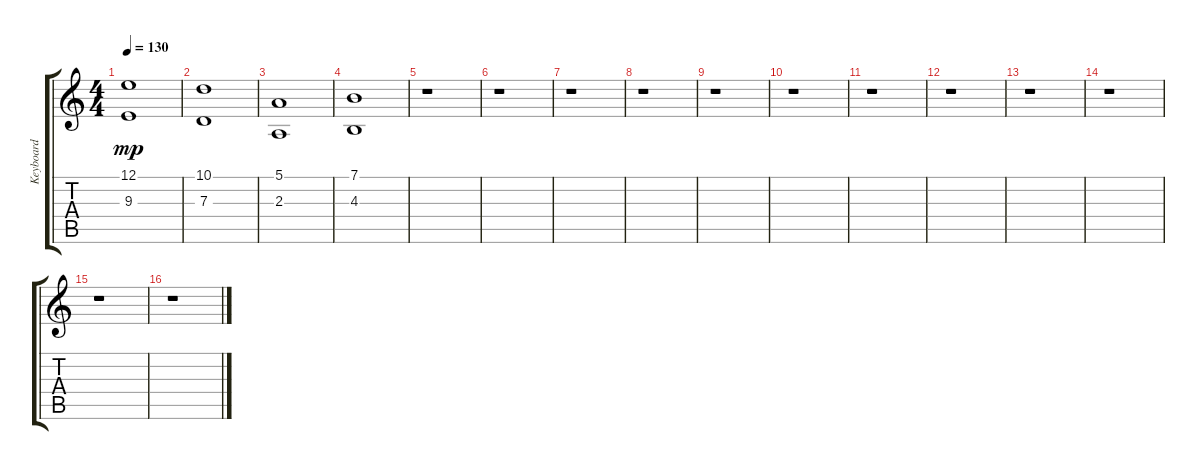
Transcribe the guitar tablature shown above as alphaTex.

\track ("Keyboard" "Keyboard") {instrument frenchhorn}
\staff {score tabs}
\tuning (E4 B3 G3 D3 A2 E2) {hide}
\ts (4 4)
\tempo 130
\clef g2
\ks c
(12.1 9.3).1{dy mp} |
(10.1 7.3).1 |
(5.1 2.3).1 |
(7.1 4.3).1 |
r.1 |
r.1 |
r.1 |
r.1 |
r.1 |
r.1 |
r.1 |
r.1 |
r.1 |
r.1 |
r.1 |
r.1
